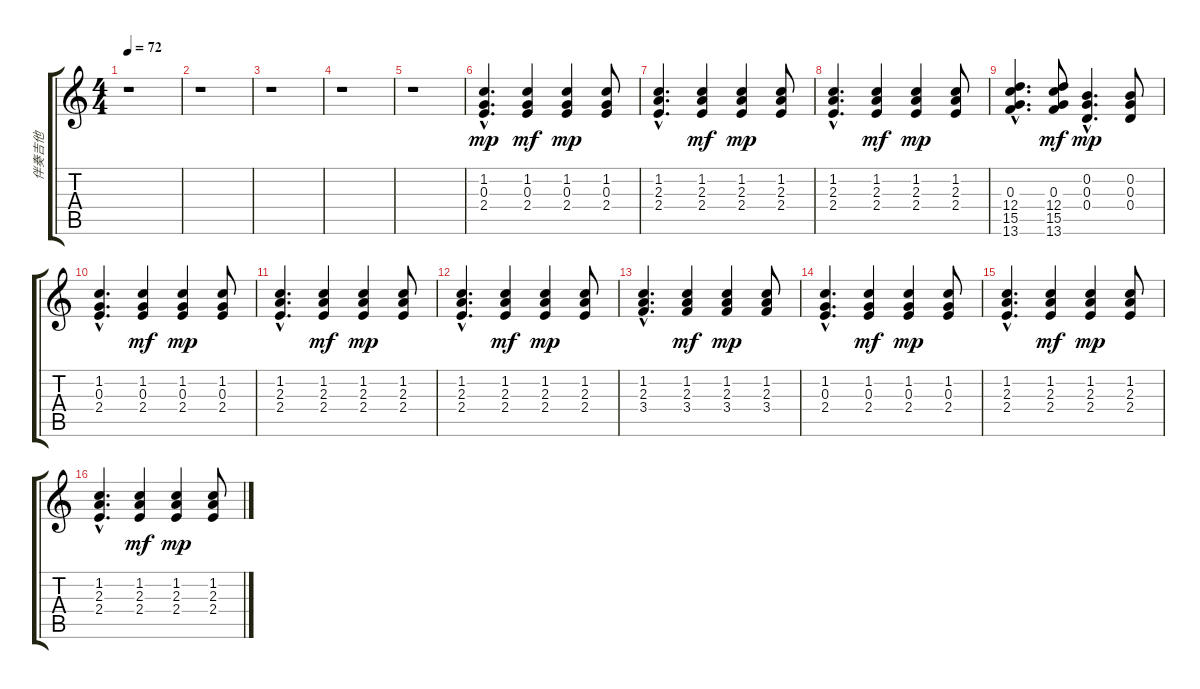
\track ("伴奏吉他" "伴奏吉他") {instrument acousticguitarsteel}
\staff {score tabs}
\tuning (E4 B3 G3 D3 A2 E2) {hide}
\ts (4 4)
\tempo 72
\clef g2
\ks c
r.1{dy mp} |
r.1 |
r.1 |
r.1 |
r.1 |
(1.2{hac} 0.3{hac} 2.4{hac}).4{d} (1.2 0.3 2.4).4{dy mf} (1.2 0.3 2.4).4{dy mp} (1.2 0.3 2.4).8 |
(1.2{hac} 2.3{hac} 2.4{hac}).4{d} (1.2 2.3 2.4).4{dy mf} (1.2 2.3 2.4).4{dy mp} (1.2 2.3 2.4).8 |
(1.2{hac} 2.3{hac} 2.4{hac}).4{d} (1.2 2.3 2.4).4{dy mf} (1.2 2.3 2.4).4{dy mp} (1.2 2.3 2.4).8 |
(0.3{hac} 12.4{hac} 15.5{hac} 13.6{hac}).4{d} (0.3 12.4 15.5 13.6).8{dy mf} (0.2{hac} 0.3{hac} 0.4{hac}).4{d dy mp} (0.2 0.3 0.4).8 |
(1.2{hac} 0.3{hac} 2.4{hac}).4{d} (1.2 0.3 2.4).4{dy mf} (1.2 0.3 2.4).4{dy mp} (1.2 0.3 2.4).8 |
(1.2{hac} 2.3{hac} 2.4{hac}).4{d} (1.2 2.3 2.4).4{dy mf} (1.2 2.3 2.4).4{dy mp} (1.2 2.3 2.4).8 |
(1.2{hac} 2.3{hac} 2.4{hac}).4{d} (1.2 2.3 2.4).4{dy mf} (1.2 2.3 2.4).4{dy mp} (1.2 2.3 2.4).8 |
(1.2{hac} 2.3{hac} 3.4{hac}).4{d} (1.2 2.3 3.4).4{dy mf} (1.2 2.3 3.4).4{dy mp} (1.2 2.3 3.4).8 |
(1.2{hac} 0.3{hac} 2.4{hac}).4{d} (1.2 0.3 2.4).4{dy mf} (1.2 0.3 2.4).4{dy mp} (1.2 0.3 2.4).8 |
(1.2{hac} 2.3{hac} 2.4{hac}).4{d} (1.2 2.3 2.4).4{dy mf} (1.2 2.3 2.4).4{dy mp} (1.2 2.3 2.4).8 |
(1.2{hac} 2.3{hac} 2.4{hac}).4{d} (1.2 2.3 2.4).4{dy mf} (1.2 2.3 2.4).4{dy mp} (1.2 2.3 2.4).8
